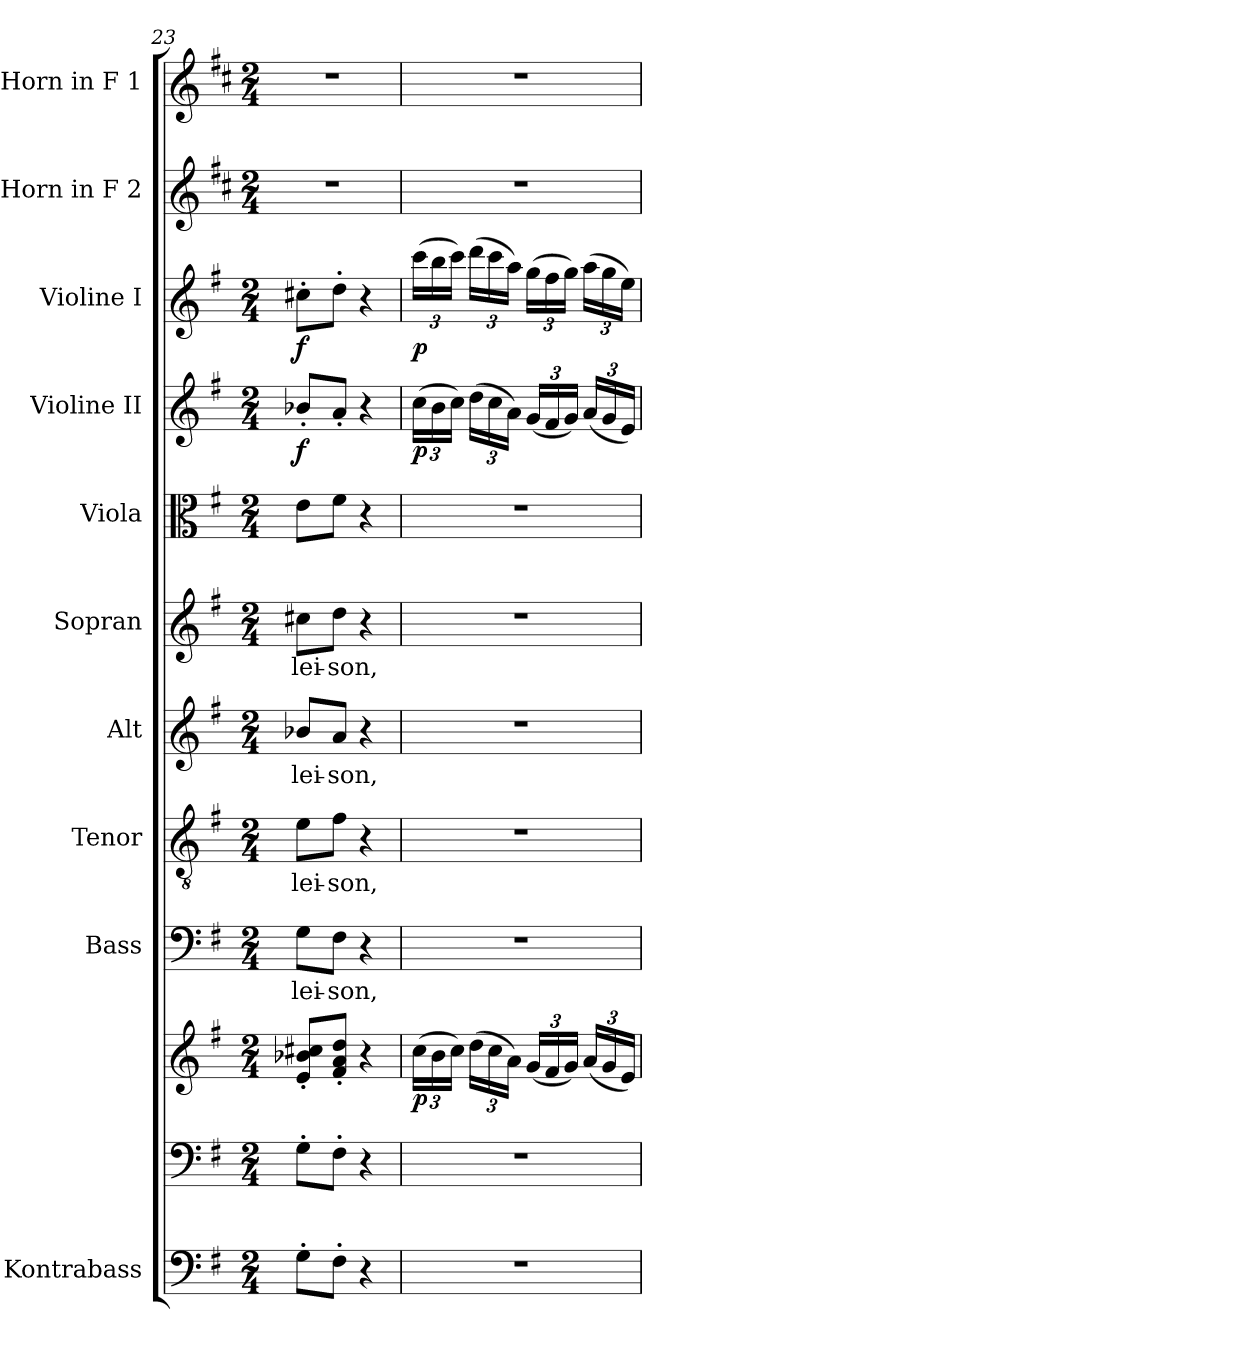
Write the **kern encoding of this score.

**kern	**kern	**kern	**dynam	**kern	**text	**kern	**text	**kern	**text	**kern	**text	**kern	**kern	**dynam	**kern	**dynam	**kern	**kern
*part11	*part10	*part10	*part10	*part9	*part9	*part8	*part8	*part7	*part7	*part6	*part6	*part5	*part4	*part4	*part3	*part3	*part2	*part1
*staff12	*staff11	*staff10	*staff10/11	*staff9	*staff9	*staff8	*staff8	*staff7	*staff7	*staff6	*staff6	*staff5	*staff4	*staff4	*staff3	*staff3	*staff2	*staff1
*I"Kontrabass	*	*	*	*I"Bass	*	*I"Tenor	*	*I"Alt	*	*I"Sopran	*	*I"Viola	*I"Violine II	*	*I"Violine I	*	*I"Horn in F 2	*I"Horn in F 1
*I'Kb.	*	*	*	*I'B.	*	*I'T.	*	*I'A.	*	*I'S.	*	*I'Vla.	*I'Vl. II	*	*I'Vl. I	*	*	*
*clefF4	*clefF4	*clefG2	*	*clefF4	*	*clefGv2	*	*clefG2	*	*clefG2	*	*clefC3	*clefG2	*	*clefG2	*	*clefG2	*clefG2
*ITrd7c12	*	*	*	*	*	*	*	*	*	*	*	*	*	*	*	*	*ITrd4c7	*ITrd4c7
*k[f#]	*k[f#]	*k[f#]	*	*k[f#]	*	*k[f#]	*	*k[f#]	*	*k[f#]	*	*k[f#]	*k[f#]	*	*k[f#]	*	*k[f#]	*k[f#]
*G:	*G:	*G:	*	*G:	*	*G:	*	*G:	*	*G:	*	*G:	*G:	*	*G:	*	*G:	*G:
*M2/4	*M2/4	*M2/4	*	*M2/4	*	*M2/4	*	*M2/4	*	*M2/4	*	*M2/4	*M2/4	*	*M2/4	*	*M2/4	*M2/4
=23	=23	=23	=23	=23	=23	=23	=23	=23	=23	=23	=23	=23	=23	=23	=23	=23	=23	=23
!	!	!	!	!	!LO:LY:b	!	!LO:LY:b	!	!LO:LY:b	!	!LO:LY:b	!	!	!LO:DY:b	!	!LO:DY:b	!	!
8GG'>\L	8G'>\L	8e/'< 8b-X/'< 8cc#X/'<L	.	8G\L	-lei-	8e\L	-lei-	8b-X/L	-lei-	8cc#X\L	-lei-	8e\L	8b-X'</L	f	8cc#X'>\L	f	2r	2r
!	!	!	!	!	!LO:LY:b	!	!LO:LY:b	!	!LO:LY:b	!	!LO:LY:b	!	!	!	!	!	!	!
8FF#'>\J	8F#'>\J	8f#/'< 8a/'< 8dd/'<J	.	8F#\J	-son,	8f#\J	-son,	8a/J	-son,	8dd\J	-son,	8f#\J	8a'</J	.	8dd'>\J	.	.	.
4r	4r	4r	.	4r	.	4r	.	4r	.	4r	.	4r	4r	.	4r	.	.	.
=24	=24	=24	=24	=24	=24	=24	=24	=24	=24	=24	=24	=24	=24	=24	=24	=24	=24	=24
!	!	!	!LO:DY:b	!	!	!	!	!	!	!	!	!	!	!LO:DY:b	!	!LO:DY:b	!	!
2r	2r	(>24cc\LL	p	2r	.	2r	.	2r	.	2r	.	2r	(>24cc\LL	p	(>24ccc\LL	p	2r	2r
.	.	24b\	.	.	.	.	.	.	.	.	.	.	24b\	.	24bb\	.	.	.
.	.	24cc\JJ)	.	.	.	.	.	.	.	.	.	.	24cc\JJ)	.	24ccc\JJ)	.	.	.
.	.	(>24dd\LL	.	.	.	.	.	.	.	.	.	.	(>24dd\LL	.	(>24ddd\LL	.	.	.
.	.	24cc\	.	.	.	.	.	.	.	.	.	.	24cc\	.	24ccc\	.	.	.
.	.	24a\JJ)	.	.	.	.	.	.	.	.	.	.	24a\JJ)	.	24aa\JJ)	.	.	.
.	.	(<24g/LL	.	.	.	.	.	.	.	.	.	.	(<24g/LL	.	(>24gg\LL	.	.	.
.	.	24f#/	.	.	.	.	.	.	.	.	.	.	24f#/	.	24ff#\	.	.	.
.	.	24g/JJ)	.	.	.	.	.	.	.	.	.	.	24g/JJ)	.	24gg\JJ)	.	.	.
.	.	(<24a/LL	.	.	.	.	.	.	.	.	.	.	(<24a/LL	.	(>24aa\LL	.	.	.
.	.	24g/	.	.	.	.	.	.	.	.	.	.	24g/	.	24gg\	.	.	.
.	.	24e/JJ)	.	.	.	.	.	.	.	.	.	.	24e/JJ)	.	24ee\JJ)	.	.	.
=	=	=	=	=	=	=	=	=	=	=	=	=	=	=	=	=	=	=
*-	*-	*-	*-	*-	*-	*-	*-	*-	*-	*-	*-	*-	*-	*-	*-	*-	*-	*-
